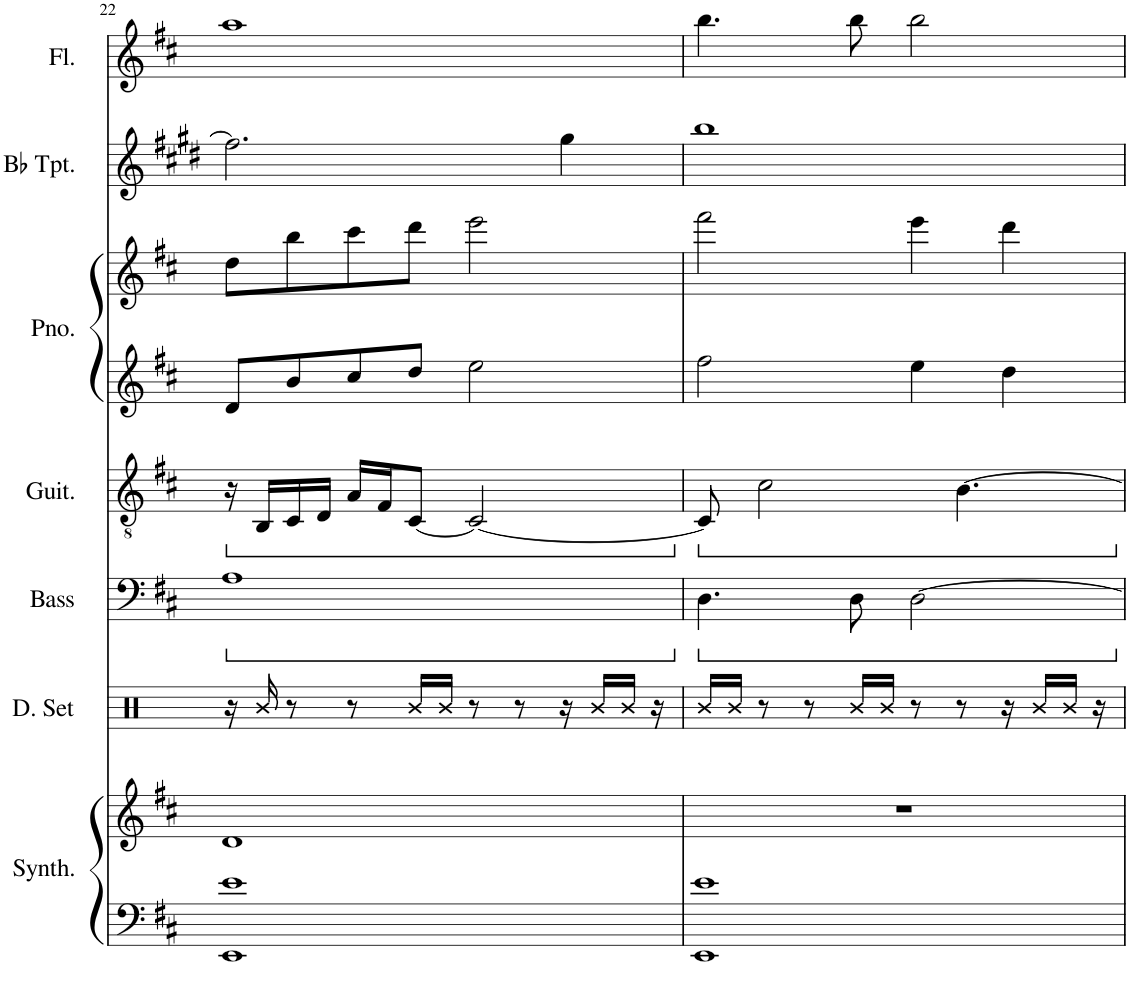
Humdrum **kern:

**kern	**kern	**kern	**kern	**kern	**kern	**kern	**kern	**kern
*part7	*part7	*part6	*part5	*part4	*part3	*part3	*part2	*part1
*staff9	*staff8	*staff7	*staff6	*staff5	*staff4	*staff3	*staff2	*staff1
*I"New Age Synthesiser	*	*I"Drumset	*I"Acoustic Bass	*I"Classical Guitar	*I"Piano	*	*I"Bb Trumpet	*I"Flute
*I'Synth.	*	*I'D. Set	*I'Bass	*I'Guit.	*I'Pno.	*	*I'Bb Tpt.	*I'Fl.
!!LO:PB:g=z
*clefF4	*clefG2	*clefX	*clefF4	*clefGv2	*clefG2	*clefG2	*clefG2	*clefG2
*	*	*	*Trd7c12	*	*	*	*Trd1c2	*
*k[f#c#]	*k[f#c#]	*k[]	*k[f#c#]	*k[f#c#]	*k[f#c#]	*k[f#c#]	*k[f#c#g#d#]	*k[f#c#]
*M4/4	*M4/4	*M4/4	*M4/4	*M4/4	*M4/4	*M4/4	*M4/4	*M4/4
*	*	*	*ped	*	*	*	*	*
*	*	*	*	*ped	*	*	*	*
=22	=22	=22	=22	=22	=22	=22	=22	=22
1EE 1e	1d	16r	1A	16r	8d/L	8dd\L	2.ff#\]	1aa
.	.	16R/	.	16BB/LL	.	.	.	.
.	.	8r	.	16C#/	8b/	8bb\	.	.
.	.	.	.	16D/JJ	.	.	.	.
.	.	8r	.	16A/LL	8cc#/	8ccc#\	.	.
.	.	.	.	16F#/J	.	.	.	.
.	.	16R/LL	.	[8C#/J	8dd/J	8ddd\J	.	.
.	.	16R/JJ	.	.	.	.	.	.
.	.	8r	.	2C#/_	2ee\	2eee\	.	.
.	.	8r	.	.	.	.	.	.
.	.	16r	.	.	.	.	4gg#\	.
.	.	16R/LL	.	.	.	.	.	.
.	.	16R/JJ	.	.	.	.	.	.
.	.	16r	.	.	.	.	.	.
=23	=23	=23	=23	=23	=23	=23	=23	=23
*	*	*	*Xped	*	*	*	*	*
*	*	*	*ped	*	*	*	*	*
*	*	*	*	*Xped	*	*	*	*
*	*	*	*	*ped	*	*	*	*
1EE 1e	1r	16R/LL	4.D\	8C#/]	2ff#\	2fff#\	1bb	4.bb\
.	.	16R/JJ	.	.	.	.	.	.
.	.	8r	.	2c#\	.	.	.	.
.	.	8r	.	.	.	.	.	.
.	.	16R/LL	8D\	.	.	.	.	8bb\
.	.	16R/JJ	.	.	.	.	.	.
.	.	8r	[2D\	.	4ee\	4eee\	.	2bb\
.	.	8r	.	[4.B\	.	.	.	.
.	.	16r	.	.	4dd\	4ddd\	.	.
.	.	16R/LL	.	.	.	.	.	.
.	.	16R/JJ	.	.	.	.	.	.
.	.	16r	.	.	.	.	.	.
*	*	*	*Xped	*	*	*	*	*
*	*	*	*	*Xped	*	*	*	*
=	=	=	=	=	=	=	=	=
*-	*-	*-	*-	*-	*-	*-	*-	*-
